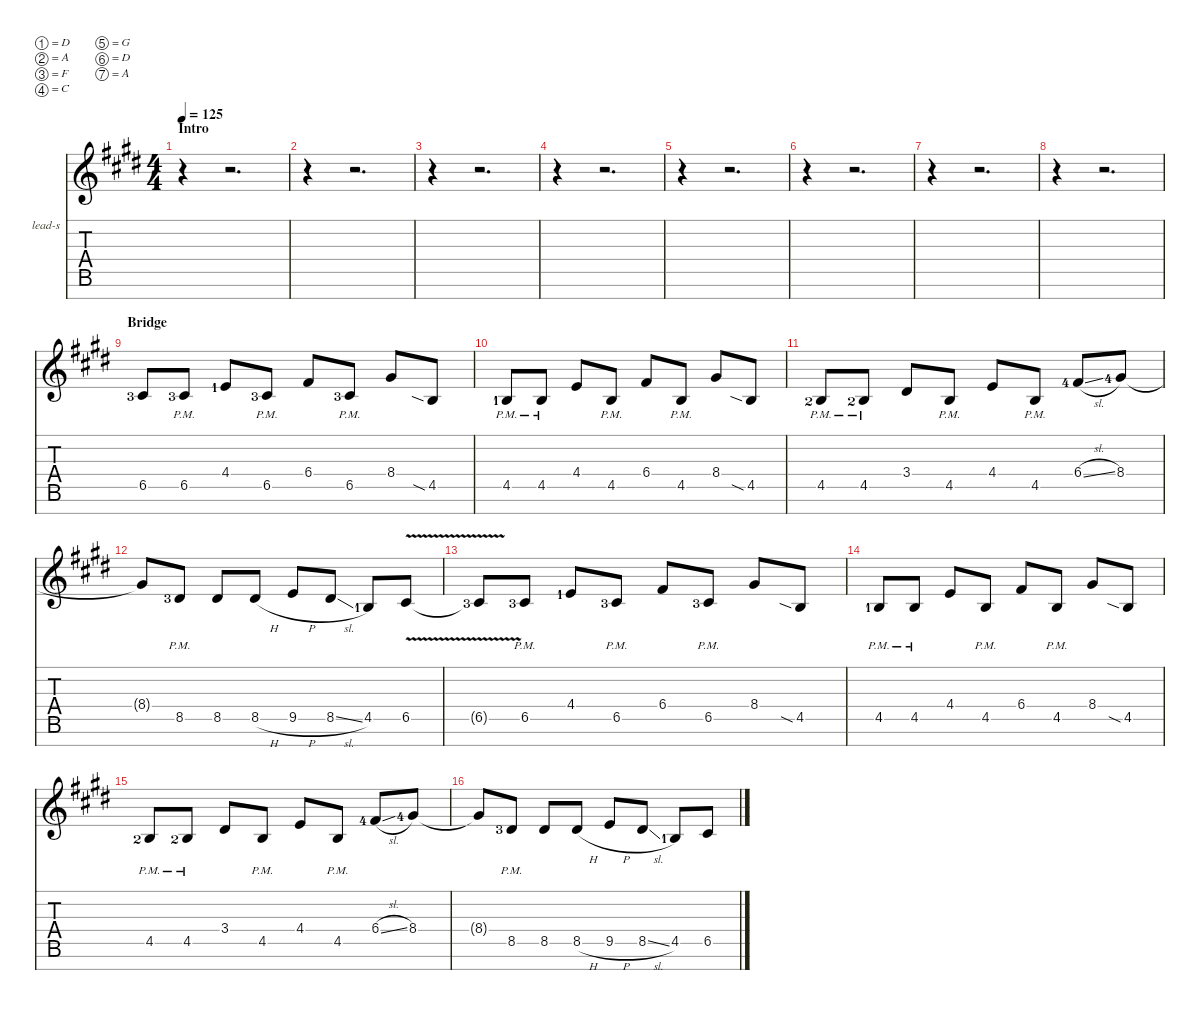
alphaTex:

\defaultSystemsLayout 4
\hideDynamics
\bracketExtendMode nobrackets
\firstSystemTrackNameOrientation horizontal
\otherSystemsTrackNameOrientation horizontal
\track ("lead" "lead-s") {defaultSystemsLayout 4 solo instrument overdrivenguitar}
\staff {score tabs}
\tuning (D4 A3 F3 C3 G2 D2 A1)
\ts (4 4)
\beaming (8 2 2 2 2)
\section ("" "Intro")
\scale
1.26223
\tempo 125
\accidentals auto
\clef g2
\ottava regular
\simile none
\scale
1.60744
\ks c#minor
r.4{dy mf instrument overdrivenguitar beam Down} r.2{d beam Down} |
\scale
0.912591
\scale
0.90817 r.4{beam Down} r.2{d beam Down} |
\scale
0.912591
\scale
0.90817 r.4{beam Down} r.2{d beam Down} |
\scale
0.912591
\scale
0.90817 r.4{beam Down} r.2{d beam Down} |
\scale
1.20529
\scale
0.90817 r.4{beam Down} r.2{d beam Down} |
\scale
0.925674
\scale
0.90817 r.4{beam Down} r.2{d beam Down} |
\scale
0.925674
\scale
0.90817 r.4{beam Down} r.2{d beam Down} |
\scale
0.943358
\scale
0.943538 r.4{beam Down} r.2{d beam Down} |
\section ("" "Bridge")
\scale
1.20972
\scale
1.20972 6.5{lf 4 acc #}.8{beam Up} 6.5{pm lf 4 acc #}.8{beam Up} 4.4{lf 2 acc forcenatural}.8{beam Up} 6.5{pm lf 4 acc #}.8{beam Up} 6.4{acc #}.8{beam Up} 6.5{pm lf 4 acc #}.8{beam Up} 8.4{acc #}.8{beam Up} 4.5{sia acc forcenatural}.8{beam Up} |
\scale
0.930095
\scale
0.930095 4.5{pm lf 2 acc forcenatural}.8{beam Up} 4.5{pm acc forcenatural}.8{beam Up} 4.4{acc forcenatural}.8{beam Up} 4.5{pm acc forcenatural}.8{beam Up} 6.4{acc #}.8{beam Up} 4.5{pm acc forcenatural}.8{beam Up} 8.4{acc #}.8{beam Up} 4.5{sia acc forcenatural}.8{beam Up} |
\scale
0.930095
\scale
0.930095 4.5{pm lf 3 acc forcenatural}.8{beam Up} 4.5{pm lf 3 acc forcenatural}.8{beam Up} 3.4{acc #}.8{beam Up} 4.5{pm acc forcenatural}.8{beam Up} 4.4{acc forcenatural}.8{beam Up} 4.5{pm acc forcenatural}.8{beam Up} 6.4{sl lf 5 acc #}.8{beam Up} 8.4{lf 5 acc #}.8{beam Up} |
\scale
0.930095
\scale
0.930095 8.4{t acc #}.8{beam Up} 8.5{pm lf 4 acc #}.8{beam Up} 8.5{acc #}.8{beam Up} 8.5{h acc #}.8{beam Up} 9.5{h acc forcenatural}.8{beam Up} 8.5{sl acc #}.8{beam Up} 4.5{lf 2 acc forcenatural}.8{beam Up} 6.5{v acc #}.8{beam Up} |
\scale
1.20529
\scale
1.20529 6.5{t lf 4 acc #}.8{beam Up} 6.5{pm lf 4 acc #}.8{beam Up} 4.4{lf 2 acc forcenatural}.8{beam Up} 6.5{pm lf 4 acc #}.8{beam Up} 6.4{acc #}.8{beam Up} 6.5{pm lf 4 acc #}.8{beam Up} 8.4{acc #}.8{beam Up} 4.5{sia acc forcenatural}.8{beam Up} |
\scale
0.925674
\scale
0.925674 4.5{pm lf 2 acc forcenatural}.8{beam Up} 4.5{pm acc forcenatural}.8{beam Up} 4.4{acc forcenatural}.8{beam Up} 4.5{pm acc forcenatural}.8{beam Up} 6.4{acc #}.8{beam Up} 4.5{pm acc forcenatural}.8{beam Up} 8.4{acc #}.8{beam Up} 4.5{sia acc forcenatural}.8{beam Up} |
\scale
0.925674
\scale
0.925674 4.5{pm lf 3 acc forcenatural}.8{beam Up} 4.5{pm lf 3 acc forcenatural}.8{beam Up} 3.4{acc #}.8{beam Up} 4.5{pm acc forcenatural}.8{beam Up} 4.4{acc forcenatural}.8{beam Up} 4.5{pm acc forcenatural}.8{beam Up} 6.4{sl lf 5 acc #}.8{beam Up} 8.4{lf 5 acc #}.8{beam Up} |
\scale
0.943358
\scale
0.943358 8.4{t acc #}.8{beam Up} 8.5{pm lf 4 acc #}.8{beam Up} 8.5{acc #}.8{beam Up} 8.5{h acc #}.8{beam Up} 9.5{h acc forcenatural}.8{beam Up} 8.5{sl acc #}.8{beam Up} 4.5{lf 2 acc forcenatural}.8{beam Up} 6.5{acc #}.8{beam Up}
